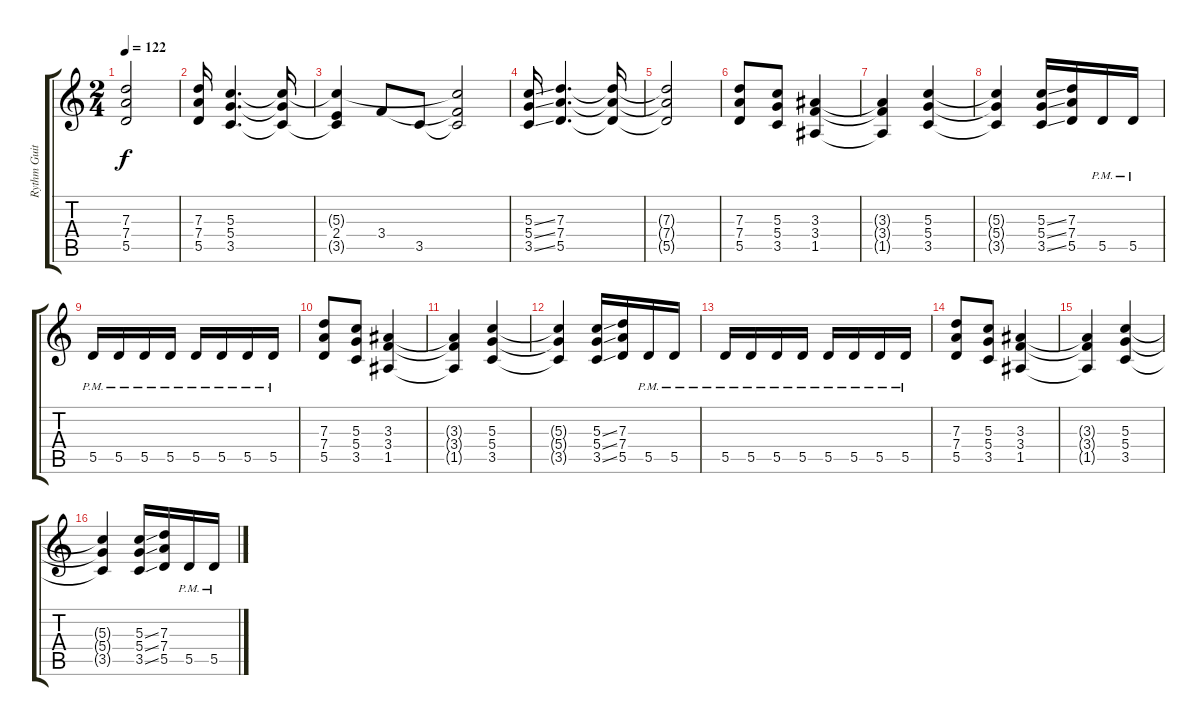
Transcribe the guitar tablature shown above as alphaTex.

\track ("Rythm Guitar" "Rythm Guit") {instrument distortionguitar}
\staff {score tabs}
\tuning (E4 B3 G3 D3 A2 E2) {hide}
\ts (2 4)
\tempo 122
\clef g2
\ks c
(7.3{t} 7.4{t} 5.5{t}).2{dy f} |
(7.3 7.4 5.5).16 (5.3 5.4 3.5).4{d} (5.3{t} 5.4{t} 3.5{t}).16 |
(5.3{t} 2.4 3.5{t}).4 3.4.8 3.5.8 (5.3{t} 3.4{t} 3.5{t}).2 |
(5.3{ss} 5.4{ss} 3.5{ss}).16 (7.3 7.4 5.5).4{d} (7.3{t} 7.4{t} 5.5{t}).16 |
(7.3{t} 7.4{t} 5.5{t}).2 |
(7.3 7.4 5.5).8 (5.3 5.4 3.5).8 (3.3 3.4 1.5).4 |
(3.3{t} 3.4{t} 1.5{t}).4 (5.3 5.4 3.5).4 |
(5.3{t} 5.4{t} 3.5{t}).4 (5.3{ss} 5.4{ss} 3.5{ss}).16 (7.3 7.4 5.5).16 5.5{pm}.16 5.5{pm}.16 |
5.5{pm}.16 5.5{pm}.16 5.5{pm}.16 5.5{pm}.16 5.5{pm}.16 5.5{pm}.16 5.5{pm}.16 5.5{pm}.16 |
(7.3 7.4 5.5).8 (5.3 5.4 3.5).8 (3.3 3.4 1.5).4 |
(3.3{t} 3.4{t} 1.5{t}).4 (5.3 5.4 3.5).4 |
(5.3{t} 5.4{t} 3.5{t}).4 (5.3{ss} 5.4{ss} 3.5{ss}).16 (7.3 7.4 5.5).16 5.5{pm}.16 5.5{pm}.16 |
5.5{pm}.16 5.5{pm}.16 5.5{pm}.16 5.5{pm}.16 5.5{pm}.16 5.5{pm}.16 5.5{pm}.16 5.5{pm}.16 |
(7.3 7.4 5.5).8 (5.3 5.4 3.5).8 (3.3 3.4 1.5).4 |
(3.3{t} 3.4{t} 1.5{t}).4 (5.3 5.4 3.5).4 |
(5.3{t} 5.4{t} 3.5{t}).4 (5.3{ss} 5.4{ss} 3.5{ss}).16 (7.3 7.4 5.5).16 5.5{pm}.16 5.5{pm}.16
